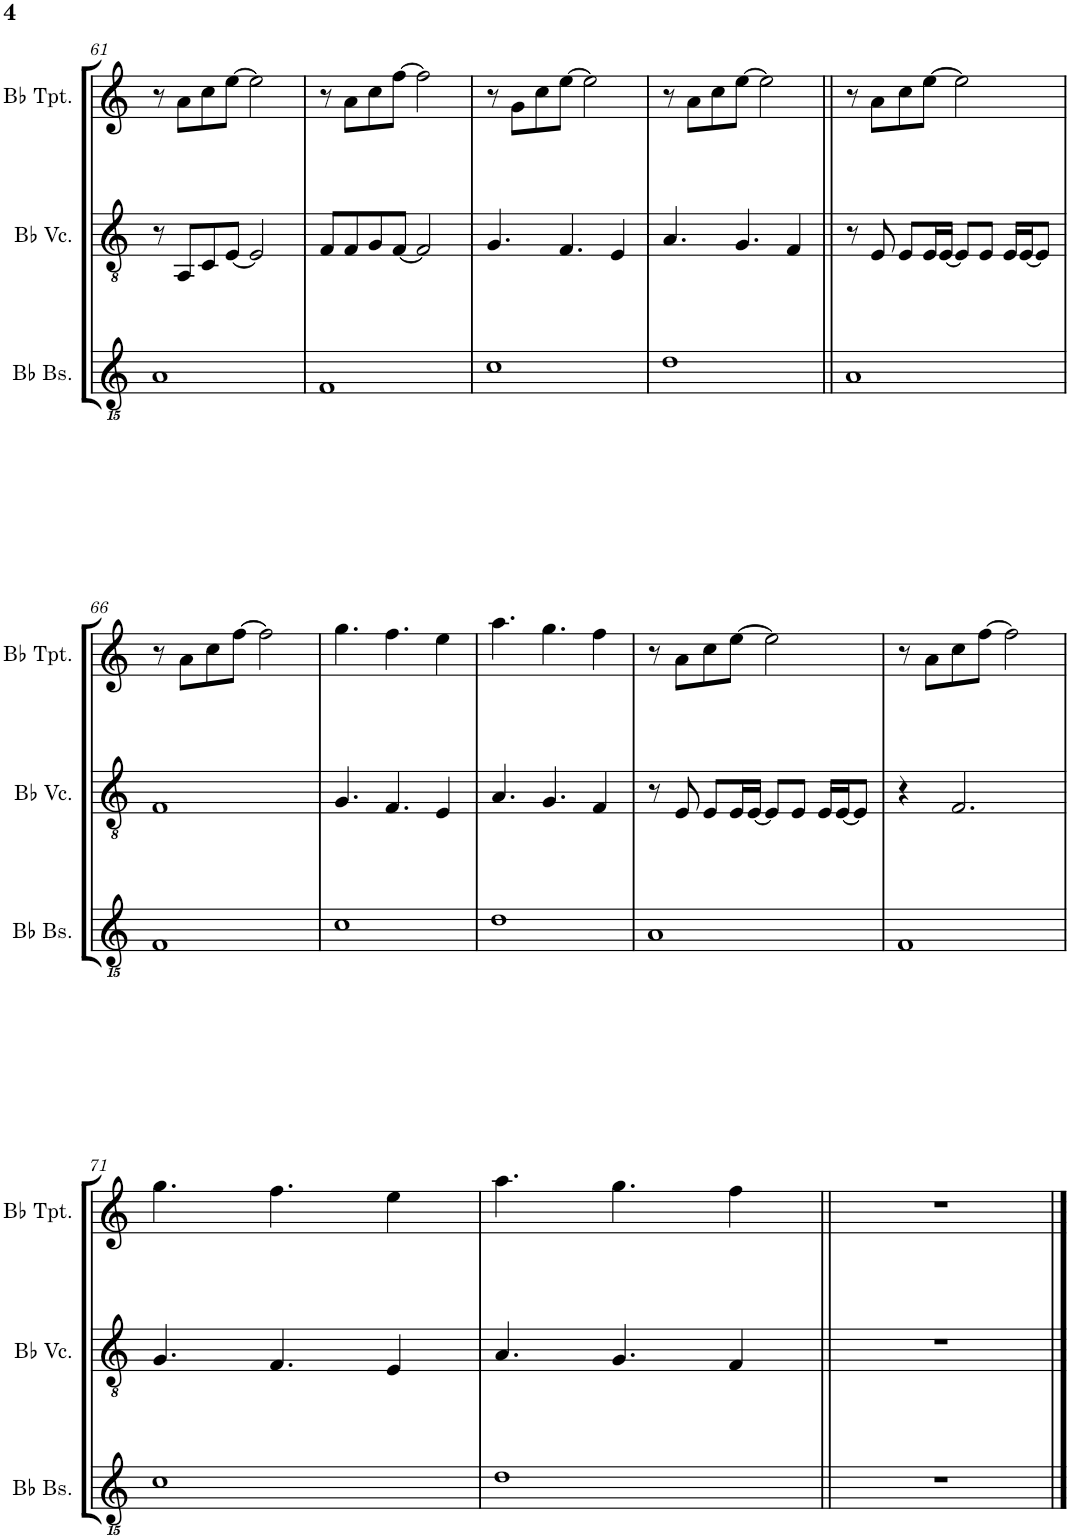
**kern	**kern	**kern
*part3	*part2	*part1
*staff3	*staff2	*staff1
*I"Bb Bass	*I"Bb Voice	*I"Bb Trumpet
*I'Bb Bs.	*I'Bb Vc.	*I'Bb Tpt.
!!LO:PB:g=z
*clefGvv2	*clefGv2	*clefG2
*Trd1c2	*Trd1c2	*Trd1c2
*k[]	*k[]	*k[]
*M4/4	*M4/4	*M4/4
=61	=61	=61
1AA	8r	8r
.	8AA/L	8a\L
.	8C/	8cc\
.	[8E/J	[8ee\J
.	2E/]	2ee\]
=62	=62	=62
1FF	8F/L	8r
.	8F/	8a\L
.	8G/	8cc\
.	[8F/J	[8ff\J
.	2F/]	2ff\]
=63	=63	=63
1C	4.G/	8r
.	.	8g\L
.	.	8cc\
.	4.F/	[8ee\J
.	.	2ee\]
.	4E/	.
=64	=64	=64
1D	4.A/	8r
.	.	8a\L
.	.	8cc\
.	4.G/	[8ee\J
.	.	2ee\]
.	4F/	.
=65||	=65||	=65||
1AA	8r	8r
.	8E/	8a\L
.	8E/L	8cc\
.	16E/L	[8ee\J
.	[16E/JJ	.
.	8E/L]	2ee\]
.	8E/J	.
.	16E/LL	.
.	[16E/J	.
.	8E/J]	.
!!LO:LB:g=z
=66	=66	=66
1FF	1F	8r
.	.	8a\L
.	.	8cc\
.	.	[8ff\J
.	.	2ff\]
=67	=67	=67
1C	4.G/	4.gg\
.	4.F/	4.ff\
.	4E/	4ee\
=68	=68	=68
1D	4.A/	4.aa\
.	4.G/	4.gg\
.	4F/	4ff\
=69	=69	=69
1AA	8r	8r
.	8E/	8a\L
.	8E/L	8cc\
.	16E/L	[8ee\J
.	[16E/JJ	.
.	8E/L]	2ee\]
.	8E/J	.
.	16E/LL	.
.	[16E/J	.
.	8E/J]	.
=70	=70	=70
1FF	4r	8r
.	.	8a\L
.	2.F/	8cc\
.	.	[8ff\J
.	.	2ff\]
!!LO:LB:g=z
=71	=71	=71
1C	4.G/	4.gg\
.	4.F/	4.ff\
.	4E/	4ee\
=72	=72	=72
1D	4.A/	4.aa\
.	4.G/	4.gg\
.	4F/	4ff\
=73||	=73||	=73||
1r	1r	1r
==	==	==
*-	*-	*-
